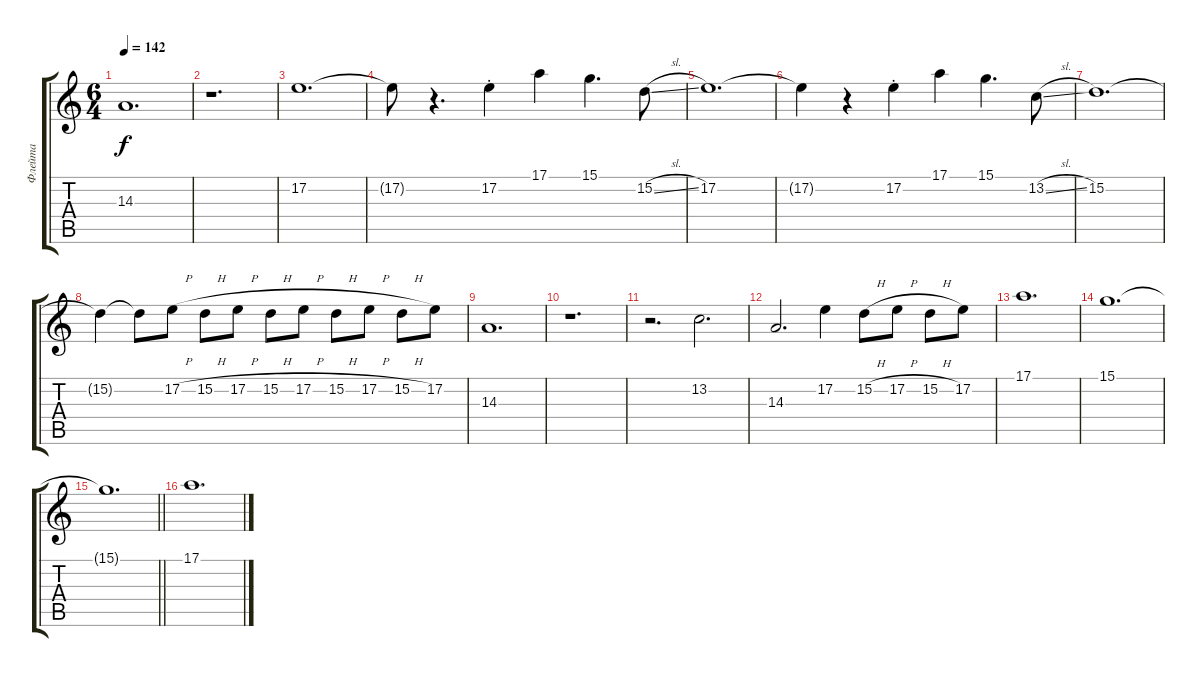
\track ("Флейта" "Флейта") {instrument piccolo}
\staff {score tabs}
\tuning (E4 B3 G3 D3 A2 E2) {hide}
\ts (6 4)
\tempo 142
\clef g2
\ks c
14.3.1{d dy f volume 4} |
r.1{d volume 7} |
17.2.1{d} |
17.2{t}.8 r.4{d} 17.2{st}.4 17.1.4 15.1.4{d} 15.2{sl}.8 |
17.2.1{d} |
17.2{t}.4 r.4 17.2{st}.4 17.1.4 15.1.4{d} 13.2{sl}.8 |
15.2.1{d} |
15.2{t}.4 15.2{t}.8 17.2{h}.8 15.2{h}.8 17.2{h}.8 15.2{h}.8 17.2{h}.8 15.2{h}.8 17.2{h}.8 15.2{h}.8 17.2.8 |
14.3.1{d volume 4} |
r.1{d volume 7} |
r.2{d} 13.2.2{d} |
14.3.2{d} 17.2.4 15.2{h}.8 17.2{h}.8 15.2{h}.8 17.2.8 |
17.1.1{d} |
15.1.1{d} |
\barLineRight lightlight
15.1{t}.1{d volume 0} |
17.1.1{d volume 7}
